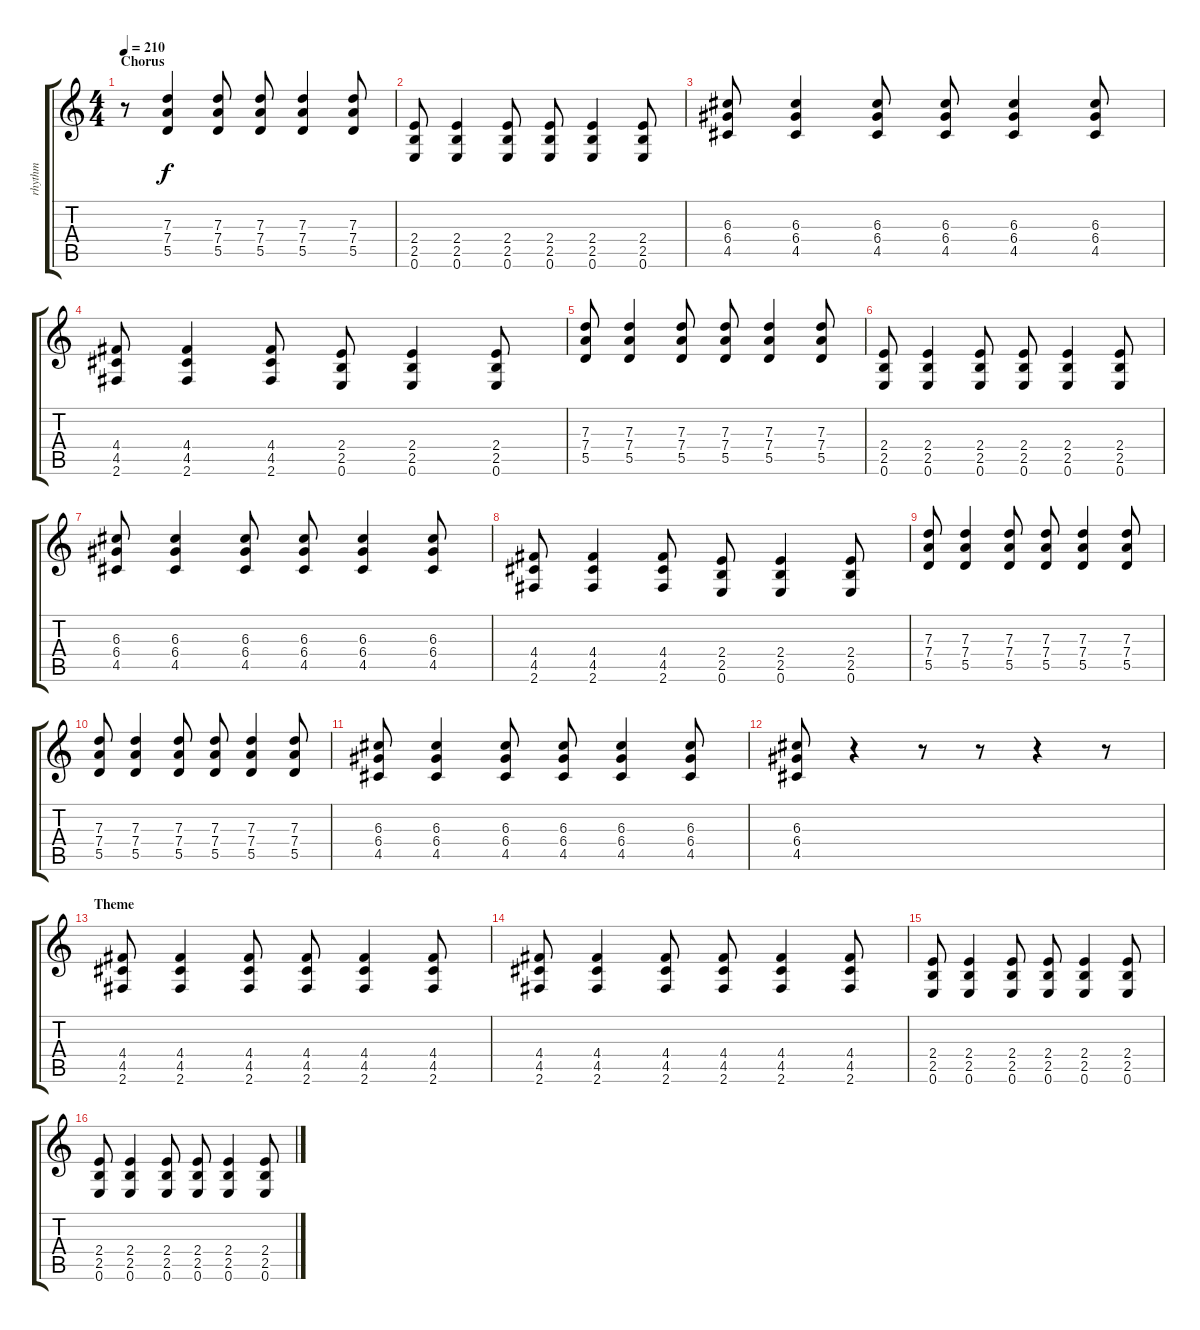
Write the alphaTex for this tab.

\track ("rhythm" "rhythm") {instrument distortionguitar}
\staff {score tabs}
\tuning (E4 B3 G3 D3 A2 E2) {hide}
\ts (4 4)
\section ("" "Chorus")
\tempo 210
\clef g2
\ks c
r.8{dy f} (7.3 7.4 5.5).4{volume 16} (7.3 7.4 5.5).8 (7.3 7.4 5.5).8 (7.3 7.4 5.5).4 (7.3 7.4 5.5).8 |
(2.4 2.5 0.6).8 (2.4 2.5 0.6).4 (2.4 2.5 0.6).8 (2.4 2.5 0.6).8 (2.4 2.5 0.6).4 (2.4 2.5 0.6).8 |
(6.3 6.4 4.5).8 (6.3 6.4 4.5).4 (6.3 6.4 4.5).8 (6.3 6.4 4.5).8 (6.3 6.4 4.5).4 (6.3 6.4 4.5).8 |
(4.4 4.5 2.6).8 (4.4 4.5 2.6).4 (4.4 4.5 2.6).8 (2.4 2.5 0.6).8 (2.4 2.5 0.6).4 (2.4 2.5 0.6).8 |
(7.3 7.4 5.5).8 (7.3 7.4 5.5).4 (7.3 7.4 5.5).8 (7.3 7.4 5.5).8 (7.3 7.4 5.5).4 (7.3 7.4 5.5).8 |
(2.4 2.5 0.6).8 (2.4 2.5 0.6).4 (2.4 2.5 0.6).8 (2.4 2.5 0.6).8 (2.4 2.5 0.6).4 (2.4 2.5 0.6).8 |
(6.3 6.4 4.5).8 (6.3 6.4 4.5).4 (6.3 6.4 4.5).8 (6.3 6.4 4.5).8 (6.3 6.4 4.5).4 (6.3 6.4 4.5).8 |
(4.4 4.5 2.6).8 (4.4 4.5 2.6).4 (4.4 4.5 2.6).8 (2.4 2.5 0.6).8 (2.4 2.5 0.6).4 (2.4 2.5 0.6).8 |
(7.3 7.4 5.5).8 (7.3 7.4 5.5).4 (7.3 7.4 5.5).8 (7.3 7.4 5.5).8 (7.3 7.4 5.5).4 (7.3 7.4 5.5).8 |
(7.3 7.4 5.5).8 (7.3 7.4 5.5).4 (7.3 7.4 5.5).8 (7.3 7.4 5.5).8 (7.3 7.4 5.5).4 (7.3 7.4 5.5).8 |
(6.3 6.4 4.5).8 (6.3 6.4 4.5).4 (6.3 6.4 4.5).8 (6.3 6.4 4.5).8 (6.3 6.4 4.5).4 (6.3 6.4 4.5).8 |
(6.3 6.4 4.5).8 r.4 r.8 r.8 r.4 r.8 |
\section ("" "Theme")
(4.4 4.5 2.6).8 (4.4 4.5 2.6).4 (4.4 4.5 2.6).8 (4.4 4.5 2.6).8 (4.4 4.5 2.6).4 (4.4 4.5 2.6).8 |
(4.4 4.5 2.6).8 (4.4 4.5 2.6).4 (4.4 4.5 2.6).8 (4.4 4.5 2.6).8 (4.4 4.5 2.6).4 (4.4 4.5 2.6).8 |
(2.4 2.5 0.6).8 (2.4 2.5 0.6).4 (2.4 2.5 0.6).8 (2.4 2.5 0.6).8 (2.4 2.5 0.6).4 (2.4 2.5 0.6).8 |
(2.4 2.5 0.6).8 (2.4 2.5 0.6).4 (2.4 2.5 0.6).8 (2.4 2.5 0.6).8 (2.4 2.5 0.6).4 (2.4 2.5 0.6).8
